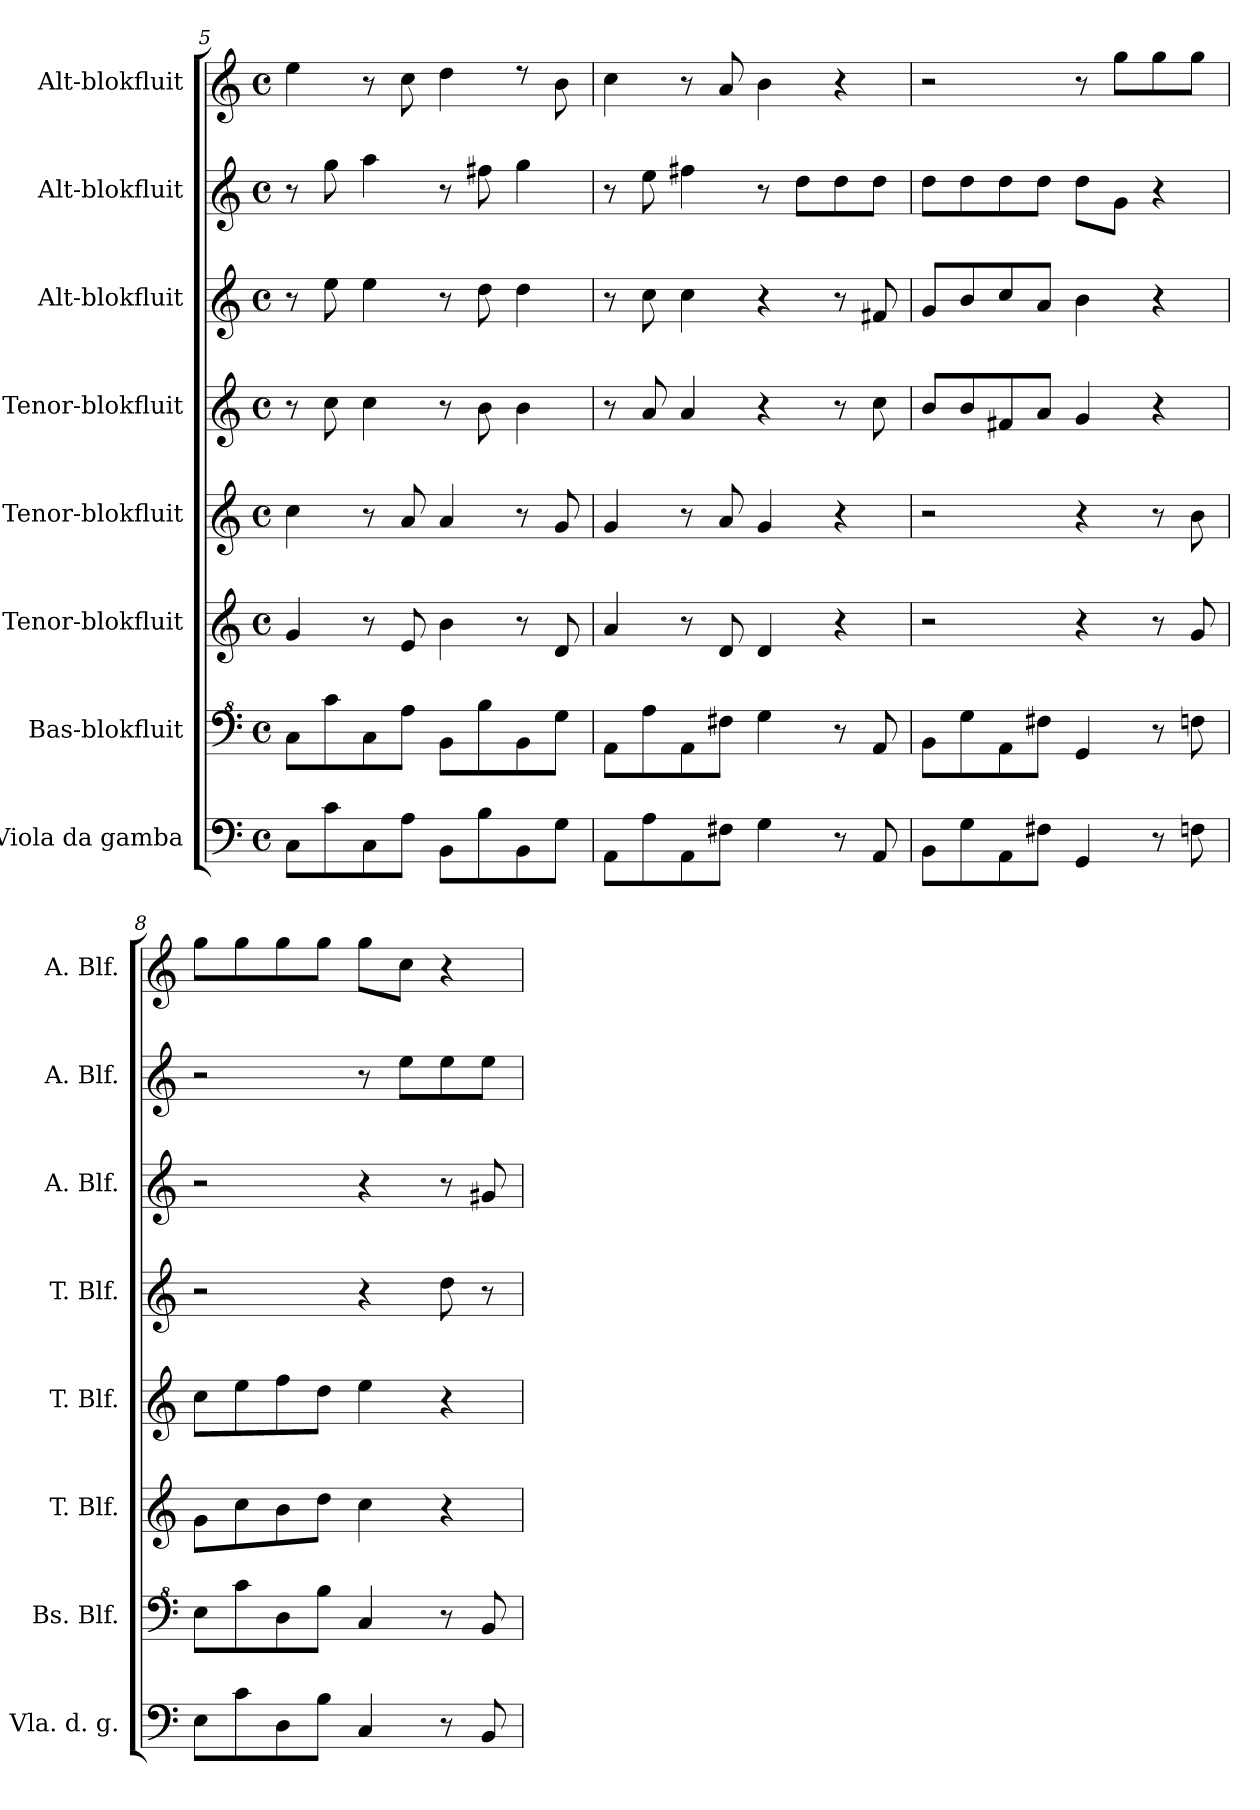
**kern	**kern	**kern	**kern	**kern	**kern	**kern	**kern
*part8	*part7	*part6	*part5	*part4	*part3	*part2	*part1
*staff8	*staff7	*staff6	*staff5	*staff4	*staff3	*staff2	*staff1
*I"Viola da gamba	*I"Bas-blokfluit	*I"Tenor-blokfluit	*I"Tenor-blokfluit	*I"Tenor-blokfluit	*I"Alt-blokfluit	*I"Alt-blokfluit	*I"Alt-blokfluit
*I'Vla. d. g.	*I'Bs. Blf.	*I'T. Blf.	*I'T. Blf.	*I'T. Blf.	*I'A. Blf.	*I'A. Blf.	*I'A. Blf.
!!LO:PB:g=z
*clefF4	*clefF^4	*clefG2	*clefG2	*clefG2	*clefG2	*clefG2	*clefG2
*k[]	*k[]	*k[]	*k[]	*k[]	*k[]	*k[]	*k[]
*M4/4	*M4/4	*M4/4	*M4/4	*M4/4	*M4/4	*M4/4	*M4/4
*met(c)	*met(c)	*met(c)	*met(c)	*met(c)	*met(c)	*met(c)	*met(c)
=5	=5	=5	=5	=5	=5	=5	=5
8C\L	8c\L	4g/	4cc\	8r	8r	8r	4ee\
8c\	8cc\	.	.	8cc\	8ee\	8gg\	.
8C\	8c\	8r	8r	4cc\	4ee\	4aa\	8r
8A\J	8a\J	8e/	8a/	.	.	.	8cc\
8BB\L	8B\L	4b\	4a/	8r	8r	8r	4dd\
8B\	8b\	.	.	8b\	8dd\	8ff#X\	.
8BB\	8B\	8r	8r	4b\	4dd\	4gg\	8rdd
8G\J	8g\J	8d/	8g/	.	.	.	8b\
=6	=6	=6	=6	=6	=6	=6	=6
8AA\L	8A\L	4a/	4g/	8r	8r	8r	4cc\
8A\	8a\	.	.	8a/	8cc\	8ee\	.
8AA\	8A\	8r	8r	4a/	4cc\	4ff#X\	8r
8F#X\J	8f#X\J	8d/	8a/	.	.	.	8a/
4G\	4g\	4d/	4g/	4r	4r	8r	4b\
.	.	.	.	.	.	8dd\L	.
8r	8r	4r	4r	8r	8r	8dd\	4r
8AA/	8A/	.	.	8cc\	8f#X/	8dd\J	.
=7	=7	=7	=7	=7	=7	=7	=7
8BB\L	8B\L	2r	2r	8b/L	8g/L	8dd\L	2r
8G\	8g\	.	.	8b/	8b/	8dd\	.
8AA\	8A\	.	.	8f#X/	8cc/	8dd\	.
8F#X\J	8f#X\J	.	.	8a/J	8a/J	8dd\J	.
4GG/	4G/	4r	4r	4g/	4b\	8dd\L	8r
.	.	.	.	.	.	8g\J	8gg\L
8r	8r	8r	8r	4r	4r	4r	8gg\
8Fn\	8fn\	8g/	8b\	.	.	.	8gg\J
=8	=8	=8	=8	=8	=8	=8	=8
8E\L	8e\L	8g\L	8cc\L	2r	2r	2r	8gg\L
8c\	8cc\	8cc\	8ee\	.	.	.	8gg\
8D\	8d\	8b\	8ff\	.	.	.	8gg\
8B\J	8b\J	8dd\J	8dd\J	.	.	.	8gg\J
4C/	4c/	4cc\	4ee\	4r	4r	8r	8gg\L
.	.	.	.	.	.	8ee\L	8cc\J
8r	8r	4r	4r	8dd\	8r	8ee\	4r
8BB/	8B/	.	.	8r	8g#X/	8ee\J	.
=	=	=	=	=	=	=	=
*-	*-	*-	*-	*-	*-	*-	*-
